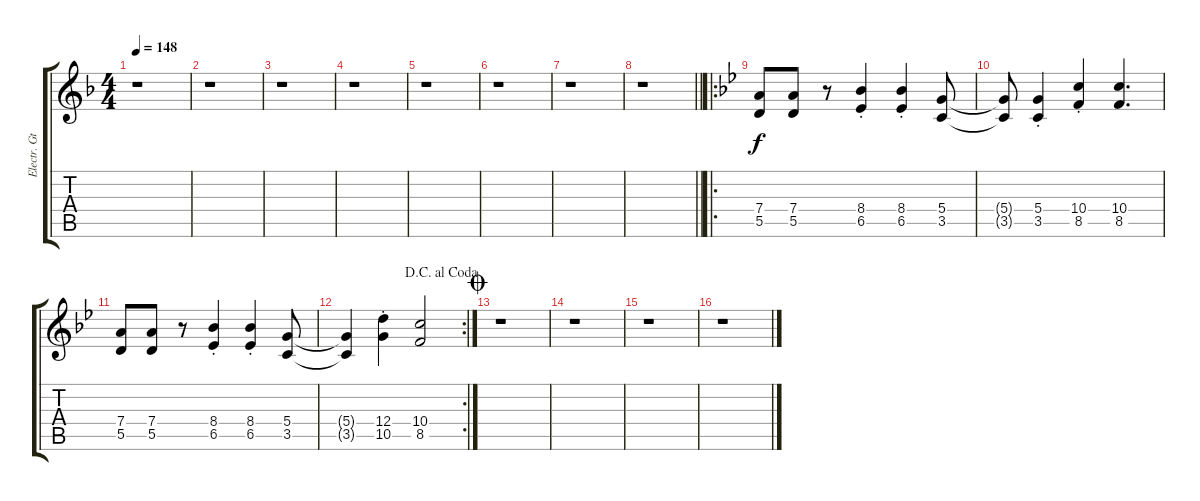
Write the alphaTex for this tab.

\track ("Electr. Gtr." "Electr. Gt") {instrument distortionguitar}
\staff {score tabs}
\tuning (E4 B3 G3 D3 A2 E2) {hide}
\ts (4 4)
\tempo 148
\clef g2
\ks f
r.1{dy f} |
r.1 |
r.1 |
r.1 |
r.1 |
r.1 |
r.1 |
\barLineRight lightlight
r.1 |
\ro
\ks bb
(7.4 5.5).8 (7.4 5.5).8 r.8 (8.4{st} 6.5{st}).4 (8.4{st} 6.5{st}).4 (5.4 3.5).8 |
(5.4{t} 3.5{t}).8 (5.4{st} 3.5{st}).4 (10.4{st} 8.5{st}).4 (10.4 8.5).4{d} |
(7.4 5.5).8 (7.4 5.5).8 r.8 (8.4{st} 6.5{st}).4 (8.4{st} 6.5{st}).4 (5.4 3.5).8 |
\rc 2
\jump dacapoalcoda
(5.4{t} 3.5{t}).4 (12.4{st} 10.5{st}).4 (10.4 8.5).2 |
\jump coda
r.1 |
r.1 |
r.1 |
r.1
